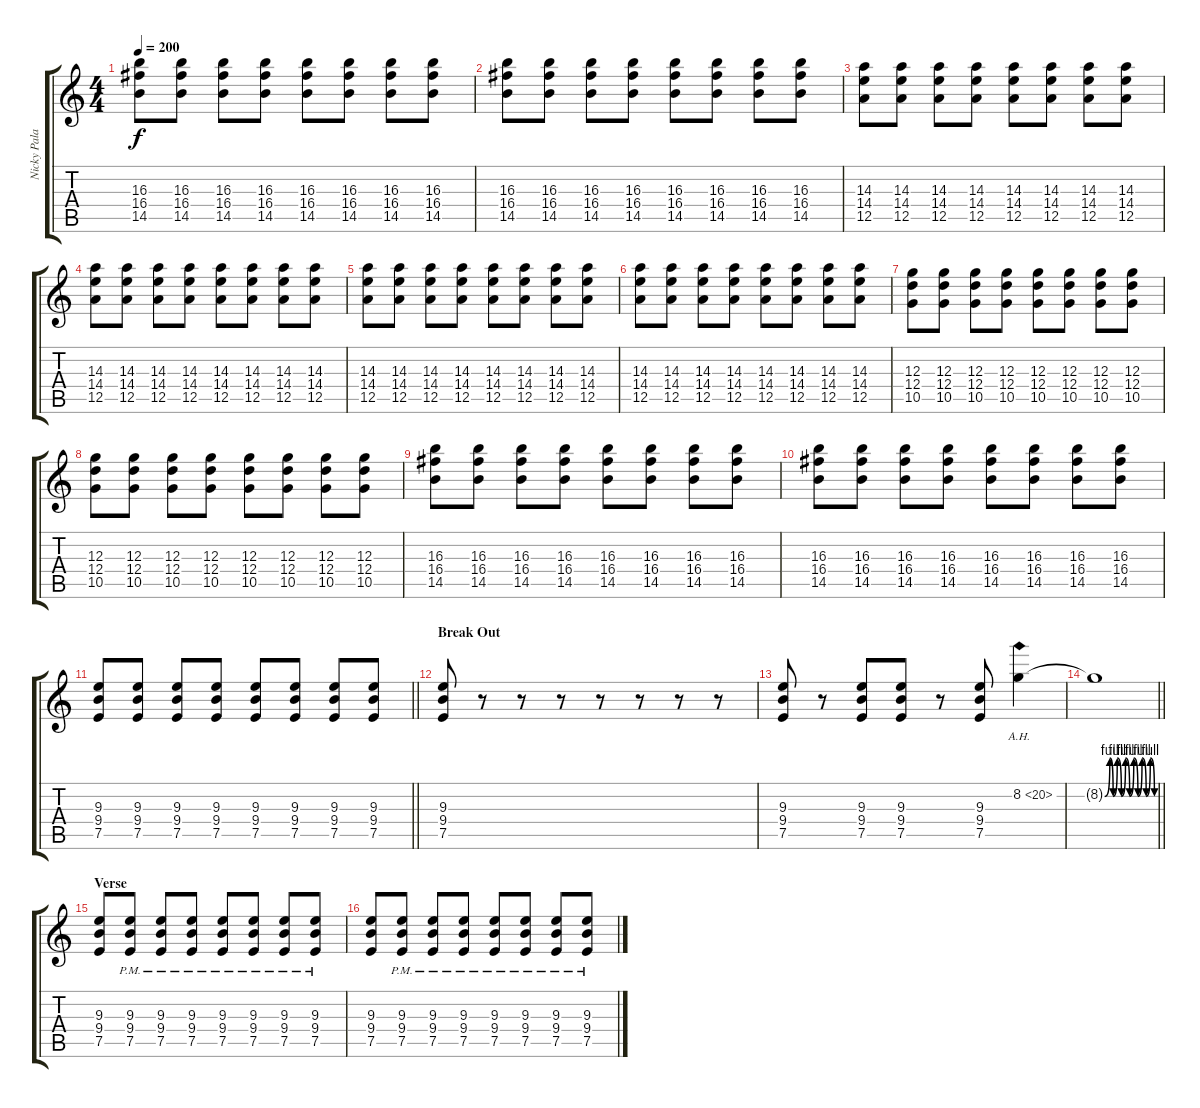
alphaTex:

\track ("Nicky Palado (Lead Guitar)" "Nicky Pala") {instrument overdrivenguitar}
\staff {score tabs}
\tuning (E4 B3 G3 D3 A2 E2) {hide}
\ts (4 4)
\tempo 200
\clef g2
\ks c
(16.3 16.4 14.5).8{dy f} (16.3 16.4 14.5).8 (16.3 16.4 14.5).8 (16.3 16.4 14.5).8 (16.3 16.4 14.5).8 (16.3 16.4 14.5).8 (16.3 16.4 14.5).8 (16.3 16.4 14.5).8 |
(16.3 16.4 14.5).8 (16.3 16.4 14.5).8 (16.3 16.4 14.5).8 (16.3 16.4 14.5).8 (16.3 16.4 14.5).8 (16.3 16.4 14.5).8 (16.3 16.4 14.5).8 (16.3 16.4 14.5).8 |
(14.3 14.4 12.5).8 (14.3 14.4 12.5).8 (14.3 14.4 12.5).8 (14.3 14.4 12.5).8 (14.3 14.4 12.5).8 (14.3 14.4 12.5).8 (14.3 14.4 12.5).8 (14.3 14.4 12.5).8 |
(14.3 14.4 12.5).8 (14.3 14.4 12.5).8 (14.3 14.4 12.5).8 (14.3 14.4 12.5).8 (14.3 14.4 12.5).8 (14.3 14.4 12.5).8 (14.3 14.4 12.5).8 (14.3 14.4 12.5).8 |
(14.3 14.4 12.5).8 (14.3 14.4 12.5).8 (14.3 14.4 12.5).8 (14.3 14.4 12.5).8 (14.3 14.4 12.5).8 (14.3 14.4 12.5).8 (14.3 14.4 12.5).8 (14.3 14.4 12.5).8 |
(14.3 14.4 12.5).8 (14.3 14.4 12.5).8 (14.3 14.4 12.5).8 (14.3 14.4 12.5).8 (14.3 14.4 12.5).8 (14.3 14.4 12.5).8 (14.3 14.4 12.5).8 (14.3 14.4 12.5).8 |
(12.3 12.4 10.5).8 (12.3 12.4 10.5).8 (12.3 12.4 10.5).8 (12.3 12.4 10.5).8 (12.3 12.4 10.5).8 (12.3 12.4 10.5).8 (12.3 12.4 10.5).8 (12.3 12.4 10.5).8 |
(12.3 12.4 10.5).8 (12.3 12.4 10.5).8 (12.3 12.4 10.5).8 (12.3 12.4 10.5).8 (12.3 12.4 10.5).8 (12.3 12.4 10.5).8 (12.3 12.4 10.5).8 (12.3 12.4 10.5).8 |
(16.3 16.4 14.5).8 (16.3 16.4 14.5).8 (16.3 16.4 14.5).8 (16.3 16.4 14.5).8 (16.3 16.4 14.5).8 (16.3 16.4 14.5).8 (16.3 16.4 14.5).8 (16.3 16.4 14.5).8 |
(16.3 16.4 14.5).8 (16.3 16.4 14.5).8 (16.3 16.4 14.5).8 (16.3 16.4 14.5).8 (16.3 16.4 14.5).8 (16.3 16.4 14.5).8 (16.3 16.4 14.5).8 (16.3 16.4 14.5).8 |
\barLineRight lightlight
(9.3 9.4 7.5).8 (9.3 9.4 7.5).8 (9.3 9.4 7.5).8 (9.3 9.4 7.5).8 (9.3 9.4 7.5).8 (9.3 9.4 7.5).8 (9.3 9.4 7.5).8 (9.3 9.4 7.5).8 |
\section ("" "Break Out")
(9.3 9.4 7.5).8 r.8 r.8 r.8 r.8 r.8 r.8 r.8 |
(9.3 9.4 7.5).8 r.8 (9.3 9.4 7.5).8 (9.3 9.4 7.5).8 r.8 (9.3 9.4 7.5).8 8.2{ah 12}.4 |
\barLineRight lightlight
8.2{be (custom 0 0 6 4 10 0 15 4 20 0 25 4 30 0 35 4 40 0 45 4 50 0 55 4 60 0) t}.1 |
\section ("" "Verse")
(9.3 9.4 7.5).8 (9.3{pm} 9.4{pm} 7.5{pm}).8 (9.3{pm} 9.4{pm} 7.5{pm}).8 (9.3{pm} 9.4{pm} 7.5{pm}).8 (9.3{pm} 9.4{pm} 7.5{pm}).8 (9.3{pm} 9.4{pm} 7.5{pm}).8 (9.3{pm} 9.4{pm} 7.5{pm}).8 (9.3{pm} 9.4{pm} 7.5{pm}).8 |
(9.3 9.4 7.5).8 (9.3{pm} 9.4{pm} 7.5{pm}).8 (9.3{pm} 9.4{pm} 7.5{pm}).8 (9.3{pm} 9.4{pm} 7.5{pm}).8 (9.3{pm} 9.4{pm} 7.5{pm}).8 (9.3{pm} 9.4{pm} 7.5{pm}).8 (9.3{pm} 9.4{pm} 7.5{pm}).8 (9.3{pm} 9.4{pm} 7.5{pm}).8
